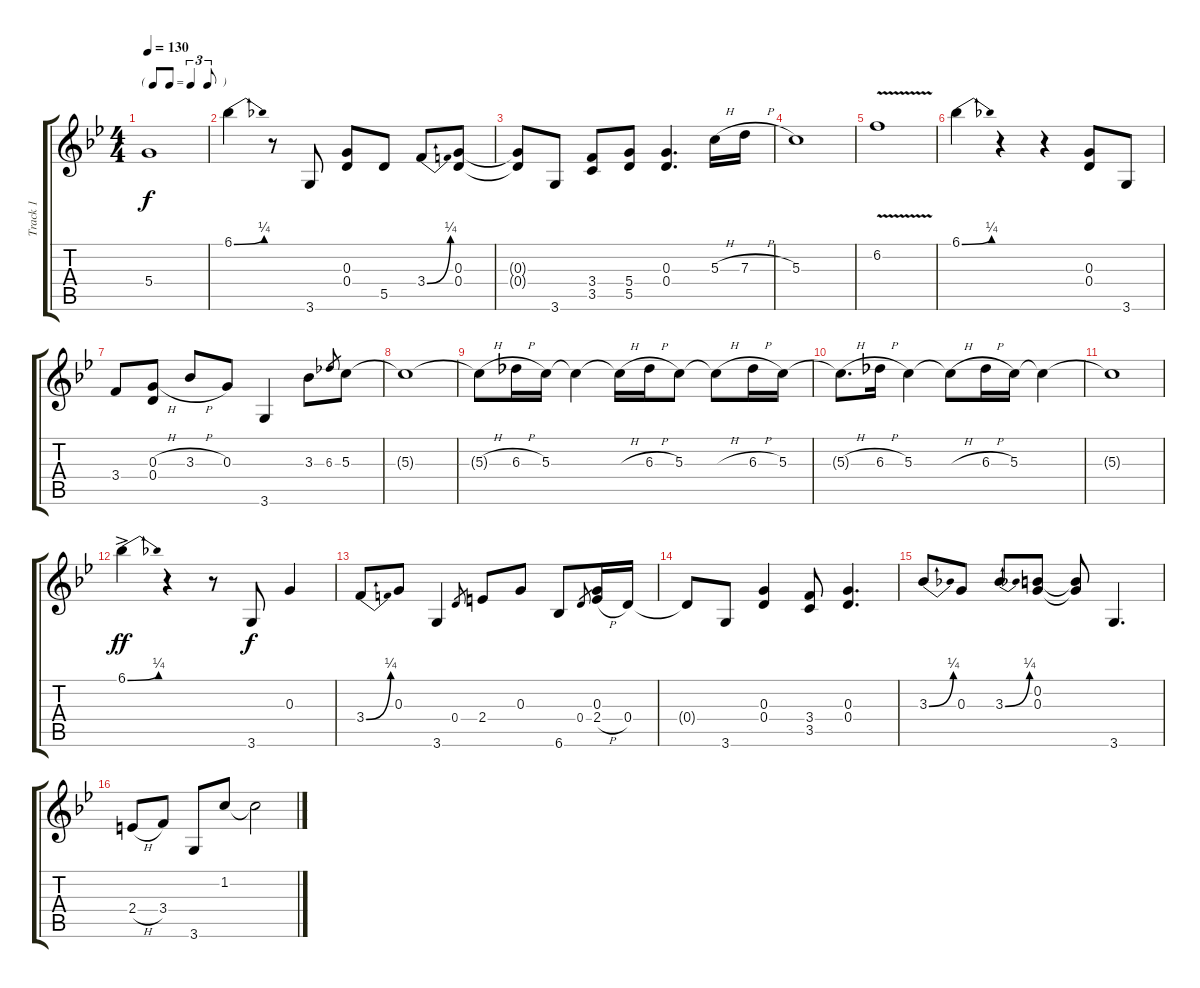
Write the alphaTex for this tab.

\track ("Track 1" "Track 1") {instrument overdrivenguitar}
\staff {score tabs}
\tuning (E4 B3 G3 D3 A2 E2) {hide}
\ts (4 4)
\tf triplet8th
\tempo 130
\clef g2
\ks bb
5.4{t}.1{dy f} |
6.1{be (bend 0 0 60 1)}.4 r.8 3.6.8 (0.3 0.4).8 5.5.8 3.4{be (bend 0 0 60 1)}.8 (0.3 0.4).8 |
(0.3{t} 0.4{t}).8 3.6.8 (3.4 3.5).8 (5.4 5.5).8 (0.3 0.4).4{d} 5.3{h}.16 7.3{h}.16 |
5.3.1 |
6.2{v}.1 |
6.1{be (bend 0 0 60 1)}.4 r.4 r.4 (0.3 0.4).8 3.6.8 |
3.4.8 (0.3{h} 0.4).8 3.3{h}.8 0.3.8 3.6.4 3.3.8 6.3.8{gr} 5.3.8 |
5.3{t}.1 |
5.3{h t}.8 6.3{h}.16 5.3.16 5.3{t}.4 5.3{h t}.16 6.3{h}.16 5.3.8 5.3{h t}.8 6.3{h}.16 5.3.16 |
5.3{h t}.8{d} 6.3{h}.16 5.3.4 5.3{h t}.8 6.3{h}.16 5.3.16 5.3{t}.4 |
5.3{t}.1 |
6.1{be (bend 0 0 60 1) ac}.4{dy ff} r.4 r.8 3.6.8{dy f} 0.3.4 |
3.4{be (bend 0 0 60 1)}.8 0.3.8 3.6.4 0.4.8{gr} 2.4.8 0.3.8 6.6.8 0.4.8{gr} (0.3 2.4{h}).16 0.4.16 |
0.4{t}.8 3.6.8 (0.3 0.4).4 (3.4 3.5).8 (0.3 0.4).4{d} |
3.3{be (bend 0 0 60 1)}.8 0.3.8 3.3{be (bend 0 0 60 1)}.8 (0.2 0.3).8 (0.2{t} 0.3{t}).8 3.6.4{d} |
2.4{h}.8 3.4.8 3.6.8 1.2.8 1.2{t}.2
